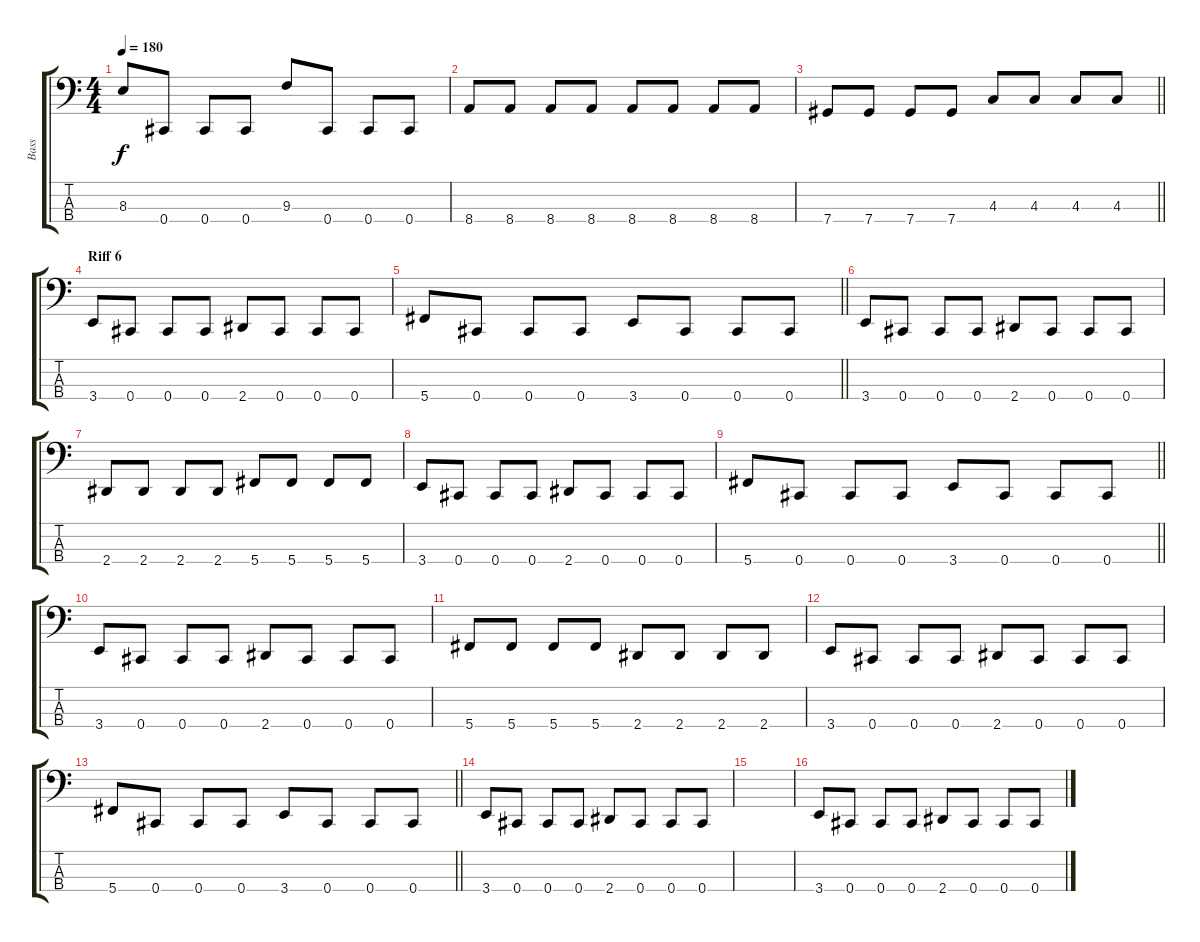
\track ("Bass" "Bass") {instrument electricbassfinger}
\staff {score tabs}
\tuning (Gb2 Db2 Ab1 Db1) {hide}
\ts (4 4)
\tempo 180
\clef f4
\ks c
8.3.8{dy f} 0.4.8 0.4.8 0.4.8 9.3.8 0.4.8 0.4.8 0.4.8 |
8.4.8 8.4.8 8.4.8 8.4.8 8.4.8 8.4.8 8.4.8 8.4.8 |
\barLineRight lightlight
7.4.8 7.4.8 7.4.8 7.4.8 4.3.8 4.3.8 4.3.8 4.3.8 |
\section ("" "Riff 6")
3.4.8 0.4.8 0.4.8 0.4.8 2.4.8 0.4.8 0.4.8 0.4.8 |
\barLineRight lightlight
5.4.8 0.4.8 0.4.8 0.4.8 3.4.8 0.4.8 0.4.8 0.4.8 |
3.4.8 0.4.8 0.4.8 0.4.8 2.4.8 0.4.8 0.4.8 0.4.8 |
2.4.8 2.4.8 2.4.8 2.4.8 5.4.8 5.4.8 5.4.8 5.4.8 |
3.4.8 0.4.8 0.4.8 0.4.8 2.4.8 0.4.8 0.4.8 0.4.8 |
\barLineRight lightlight
5.4.8 0.4.8 0.4.8 0.4.8 3.4.8 0.4.8 0.4.8 0.4.8 |
3.4.8 0.4.8 0.4.8 0.4.8 2.4.8 0.4.8 0.4.8 0.4.8 |
5.4.8 5.4.8 5.4.8 5.4.8 2.4.8 2.4.8 2.4.8 2.4.8 |
3.4.8 0.4.8 0.4.8 0.4.8 2.4.8 0.4.8 0.4.8 0.4.8 |
\barLineRight lightlight
5.4.8 0.4.8 0.4.8 0.4.8 3.4.8 0.4.8 0.4.8 0.4.8 |
3.4.8 0.4.8 0.4.8 0.4.8 2.4.8 0.4.8 0.4.8 0.4.8 |
|
3.4.8 0.4.8 0.4.8 0.4.8 2.4.8 0.4.8 0.4.8 0.4.8
